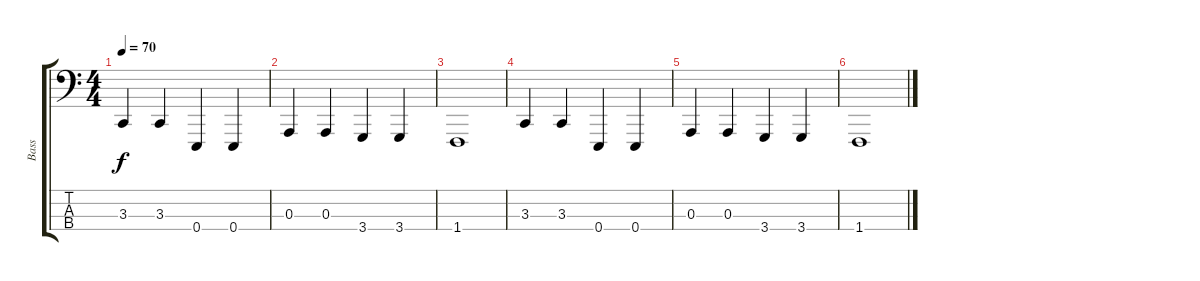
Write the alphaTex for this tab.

\track ("Bass" "Bass") {instrument lead1square}
\staff {score tabs}
\tuning (G2 D2 A1 E1) {hide}
\ts (4 4)
\tempo 70
\clef f4
\ks c
3.3.4{dy f} 3.3.4 0.4.4 0.4.4 |
0.3.4 0.3.4 3.4.4 3.4.4 |
1.4.1 |
3.3.4 3.3.4 0.4.4 0.4.4 |
0.3.4 0.3.4 3.4.4 3.4.4 |
1.4.1
